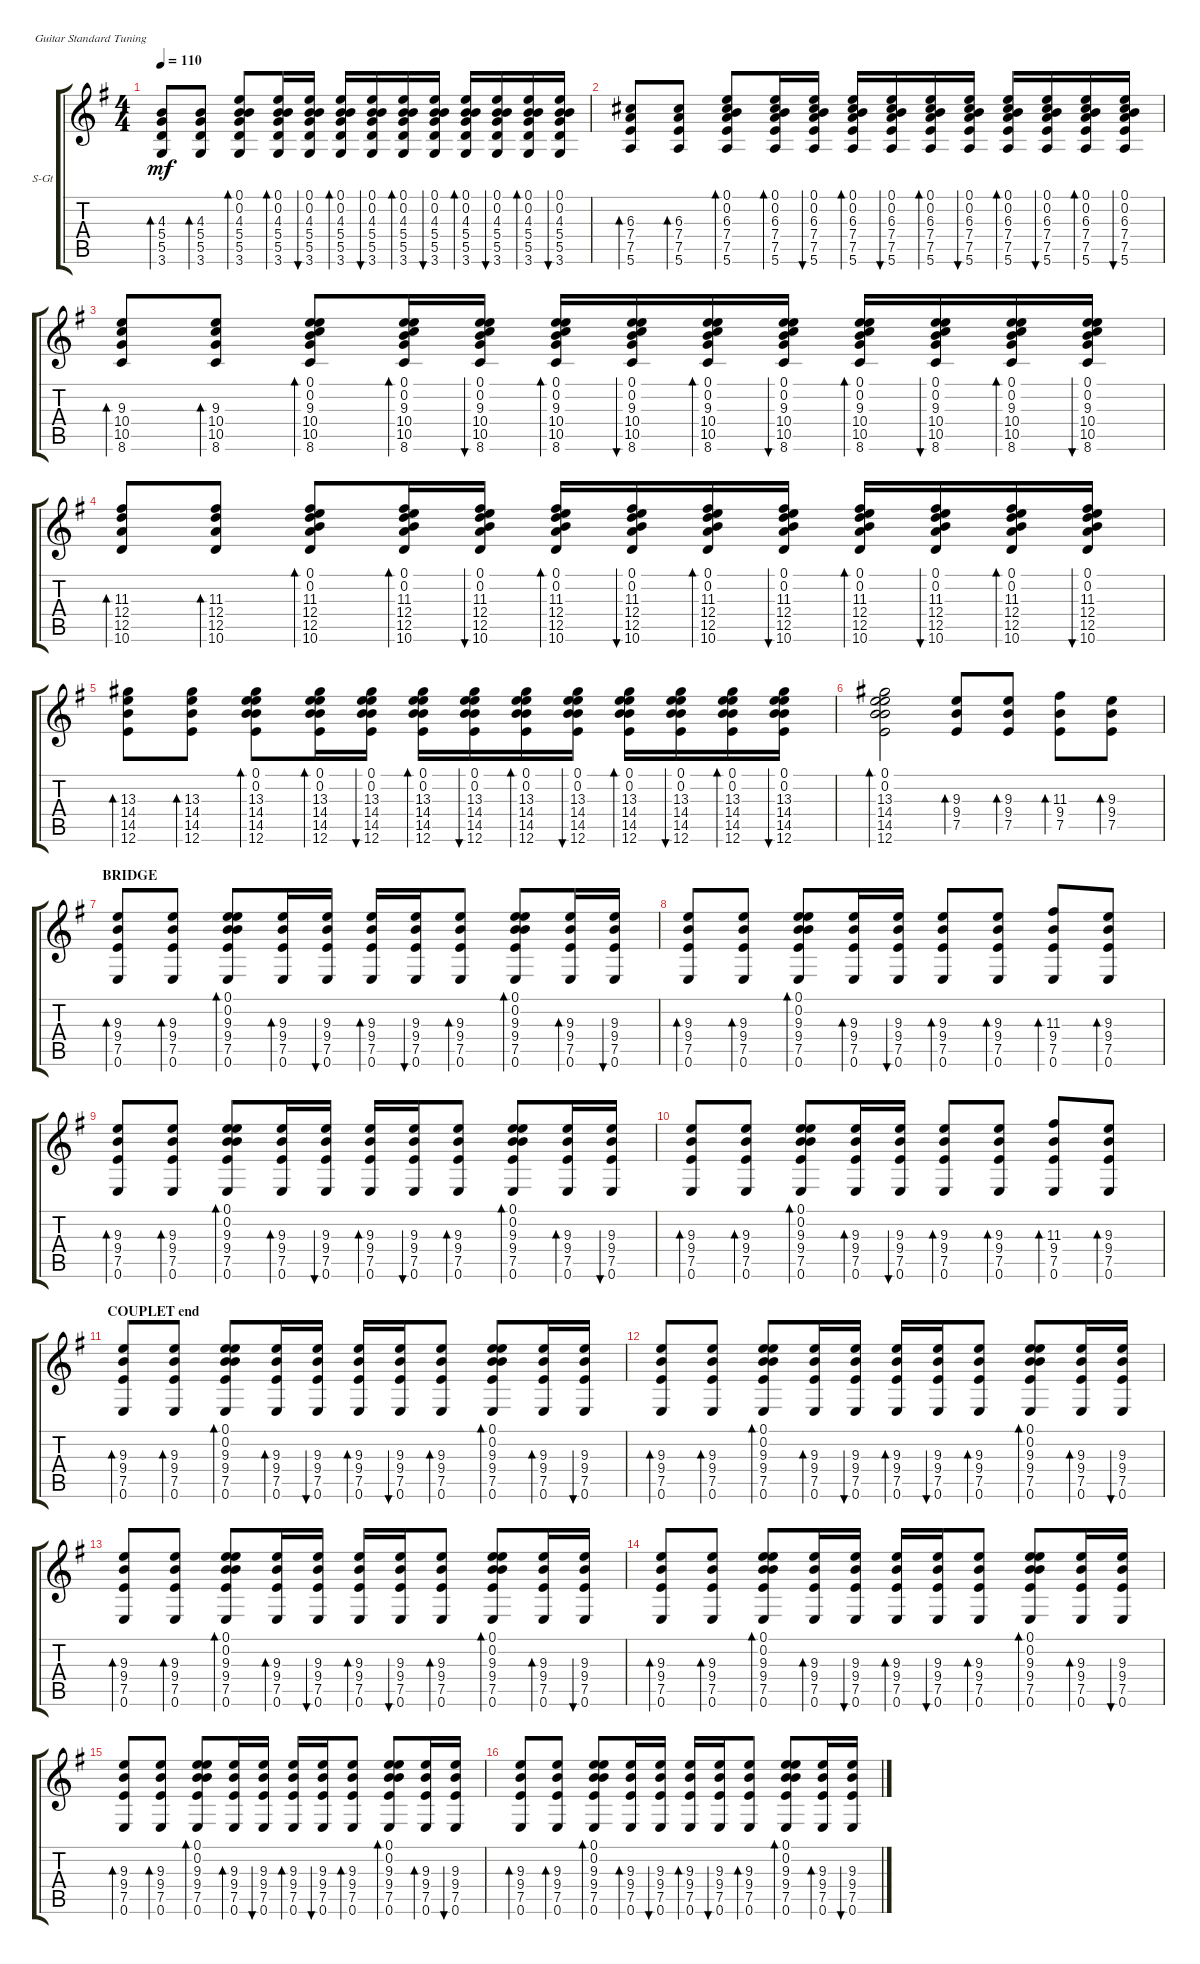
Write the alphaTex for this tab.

\defaultSystemsLayout 4
\bracketExtendMode groupsimilarinstruments
\firstSystemTrackNameOrientation horizontal
\otherSystemsTrackNameOrientation horizontal
\track ("Steel Guitar" "S-Gt") {instrument acousticguitarsteel}
\staff {score tabs}
\tuning (E4 B3 G3 D3 A2 E2)
\ts (4 4)
\tempo 110
\clef g2
\ks eminor
(5.5 5.4 4.3 3.6).8{bd 30 dy mf} (5.5 5.4 4.3 3.6).8{bd 30} (5.5 5.4 4.3 3.6 0.2 0.1).8{bd 30} (5.5 5.4 4.3 3.6 0.2 0.1).16{bd 30} (5.5 5.4 4.3 3.6 0.2 0.1).16{bu 30} (5.5 5.4 4.3 3.6 0.2 0.1).16{bd 30} (5.5 5.4 4.3 3.6 0.2 0.1).16{bu 30} (5.5 5.4 4.3 3.6 0.2 0.1).16{bd 30} (5.5 5.4 4.3 3.6 0.2 0.1).16{bu 30} (5.5 5.4 4.3 3.6 0.2 0.1).16{bd 30} (5.5 5.4 4.3 3.6 0.2 0.1).16{bu 30} (5.5 5.4 4.3 3.6 0.2 0.1).16{bd 30} (5.5 5.4 4.3 3.6 0.2 0.1).16{bu 30} |
(7.5 7.4 6.3 5.6).8{bd 30} (7.5 7.4 6.3 5.6).8{bd 30} (7.5 7.4 6.3 5.6 0.2 0.1).8{bd 30} (7.5 7.4 6.3 5.6 0.2 0.1).16{bd 30} (7.5 7.4 6.3 5.6 0.2 0.1).16{bu 30} (7.5 7.4 6.3 5.6 0.2 0.1).16{bd 30} (7.5 7.4 6.3 5.6 0.2 0.1).16{bu 30} (7.5 7.4 6.3 5.6 0.2 0.1).16{bd 30} (7.5 7.4 6.3 5.6 0.2 0.1).16{bu 30} (7.5 7.4 6.3 5.6 0.2 0.1).16{bd 30} (7.5 7.4 6.3 5.6 0.2 0.1).16{bu 30} (7.5 7.4 6.3 5.6 0.2 0.1).16{bd 30} (7.5 7.4 6.3 5.6 0.2 0.1).16{bu 30} |
(10.5 10.4 9.3 8.6).8{bd 30} (10.5 10.4 9.3 8.6).8{bd 30} (10.5 10.4 9.3 8.6 0.2 0.1).8{bd 30} (10.5 10.4 9.3 8.6 0.2 0.1).16{bd 30} (10.5 10.4 9.3 8.6 0.2 0.1).16{bu 30} (10.5 10.4 9.3 8.6 0.2 0.1).16{bd 30} (10.5 10.4 9.3 8.6 0.2 0.1).16{bu 30} (10.5 10.4 9.3 8.6 0.2 0.1).16{bd 30} (10.5 10.4 9.3 8.6 0.2 0.1).16{bu 30} (10.5 10.4 9.3 8.6 0.2 0.1).16{bd 30} (10.5 10.4 9.3 8.6 0.2 0.1).16{bu 30} (10.5 10.4 9.3 8.6 0.2 0.1).16{bd 30} (10.5 10.4 9.3 8.6 0.2 0.1).16{bu 30} |
(12.5 12.4 11.3 10.6).8{bd 30} (12.5 12.4 11.3 10.6).8{bd 30} (12.5 12.4 11.3 10.6 0.2 0.1).8{bd 30} (12.5 12.4 11.3 10.6 0.2 0.1).16{bd 30} (12.5 12.4 11.3 10.6 0.2 0.1).16{bu 30} (12.5 12.4 11.3 10.6 0.2 0.1).16{bd 30} (12.5 12.4 11.3 10.6 0.2 0.1).16{bu 30} (12.5 12.4 11.3 10.6 0.2 0.1).16{bd 30} (12.5 12.4 11.3 10.6 0.2 0.1).16{bu 30} (12.5 12.4 11.3 10.6 0.2 0.1).16{bd 30} (12.5 12.4 11.3 10.6 0.2 0.1).16{bu 30} (12.5 12.4 11.3 10.6 0.2 0.1).16{bd 30} (12.5 12.4 11.3 10.6 0.2 0.1).16{bu 30} |
(14.5 14.4 13.3 12.6).8{bd 30} (14.5 14.4 13.3 12.6).8{bd 30} (14.5 14.4 13.3 12.6 0.2 0.1).8{bd 30} (14.5 14.4 13.3 12.6 0.2 0.1).16{bd 30} (14.5 14.4 13.3 12.6 0.2 0.1).16{bu 30} (14.5 14.4 13.3 12.6 0.2 0.1).16{bd 30} (14.5 14.4 13.3 12.6 0.2 0.1).16{bu 30} (14.5 14.4 13.3 12.6 0.2 0.1).16{bd 30} (14.5 14.4 13.3 12.6 0.2 0.1).16{bu 30} (14.5 14.4 13.3 12.6 0.2 0.1).16{bd 30} (14.5 14.4 13.3 12.6 0.2 0.1).16{bu 30} (14.5 14.4 13.3 12.6 0.2 0.1).16{bd 30} (14.5 14.4 13.3 12.6 0.2 0.1).16{bu 30} |
(14.5 14.4 13.3 12.6 0.2 0.1).2{bd 30} (7.5 9.4 9.3).8{bd 30} (7.5 9.4 9.3).8{bd 30} (7.5 9.4 11.3).8{bd 30} (7.5 9.4 9.3).8{bd 30} |
\section ("" "BRIDGE")
(7.5 9.4 9.3 0.6).8{bd 30} (7.5 9.4 9.3 0.6).8{bd 30} (7.5 9.4 9.3 0.6 0.2 0.1).8{bd 30} (7.5 9.4 9.3 0.6).16{bd 30} (7.5 9.4 9.3 0.6).16{bu 30} (7.5 9.4 9.3 0.6).16{bd 30} (7.5 9.4 9.3 0.6).16{bu 30} (7.5 9.4 9.3 0.6).8{bd 30} (7.5 9.4 9.3 0.6 0.2 0.1).8{bd 30} (7.5 9.4 9.3 0.6).16{bd 30} (7.5 9.4 9.3 0.6).16{bu 30} |
(7.5 9.4 9.3 0.6).8{bd 30} (7.5 9.4 9.3 0.6).8{bd 30} (7.5 9.4 9.3 0.6 0.2 0.1).8{bd 30} (7.5 9.4 9.3 0.6).16{bd 30} (7.5 9.4 9.3 0.6).16{bu 30} (7.5 9.4 9.3 0.6).8{bd 30} (7.5 9.4 9.3 0.6).8{bd 30} (7.5 9.4 11.3 0.6).8{bd 30} (7.5 9.4 9.3 0.6).8{bd 30} |
(7.5 9.4 9.3 0.6).8{bd 30} (7.5 9.4 9.3 0.6).8{bd 30} (7.5 9.4 9.3 0.6 0.2 0.1).8{bd 30} (7.5 9.4 9.3 0.6).16{bd 30} (7.5 9.4 9.3 0.6).16{bu 30} (7.5 9.4 9.3 0.6).16{bd 30} (7.5 9.4 9.3 0.6).16{bu 30} (7.5 9.4 9.3 0.6).8{bd 30} (7.5 9.4 9.3 0.6 0.2 0.1).8{bd 30} (7.5 9.4 9.3 0.6).16{bd 30} (7.5 9.4 9.3 0.6).16{bu 30} |
(7.5 9.4 9.3 0.6).8{bd 30} (7.5 9.4 9.3 0.6).8{bd 30} (7.5 9.4 9.3 0.6 0.2 0.1).8{bd 30} (7.5 9.4 9.3 0.6).16{bd 30} (7.5 9.4 9.3 0.6).16{bu 30} (7.5 9.4 9.3 0.6).8{bd 30} (7.5 9.4 9.3 0.6).8{bd 30} (7.5 9.4 11.3 0.6).8{bd 30} (7.5 9.4 9.3 0.6).8{bd 30} |
\section ("" "COUPLET end")
(7.5 9.4 9.3 0.6).8{bd 30} (7.5 9.4 9.3 0.6).8{bd 30} (7.5 9.4 9.3 0.6 0.2 0.1).8{bd 30} (7.5 9.4 9.3 0.6).16{bd 30} (7.5 9.4 9.3 0.6).16{bu 30} (7.5 9.4 9.3 0.6).16{bd 30} (7.5 9.4 9.3 0.6).16{bu 30} (7.5 9.4 9.3 0.6).8{bd 30} (7.5 9.4 9.3 0.6 0.2 0.1).8{bd 30} (7.5 9.4 9.3 0.6).16{bd 30} (7.5 9.4 9.3 0.6).16{bu 30} |
(7.5 9.4 9.3 0.6).8{bd 30} (7.5 9.4 9.3 0.6).8{bd 30} (7.5 9.4 9.3 0.6 0.2 0.1).8{bd 30} (7.5 9.4 9.3 0.6).16{bd 30} (7.5 9.4 9.3 0.6).16{bu 30} (7.5 9.4 9.3 0.6).16{bd 30} (7.5 9.4 9.3 0.6).16{bu 30} (7.5 9.4 9.3 0.6).8{bd 30} (7.5 9.4 9.3 0.6 0.2 0.1).8{bd 30} (7.5 9.4 9.3 0.6).16{bd 30} (7.5 9.4 9.3 0.6).16{bu 30} |
(7.5 9.4 9.3 0.6).8{bd 30} (7.5 9.4 9.3 0.6).8{bd 30} (7.5 9.4 9.3 0.6 0.2 0.1).8{bd 30} (7.5 9.4 9.3 0.6).16{bd 30} (7.5 9.4 9.3 0.6).16{bu 30} (7.5 9.4 9.3 0.6).16{bd 30} (7.5 9.4 9.3 0.6).16{bu 30} (7.5 9.4 9.3 0.6).8{bd 30} (7.5 9.4 9.3 0.6 0.2 0.1).8{bd 30} (7.5 9.4 9.3 0.6).16{bd 30} (7.5 9.4 9.3 0.6).16{bu 30} |
(7.5 9.4 9.3 0.6).8{bd 30} (7.5 9.4 9.3 0.6).8{bd 30} (7.5 9.4 9.3 0.6 0.2 0.1).8{bd 30} (7.5 9.4 9.3 0.6).16{bd 30} (7.5 9.4 9.3 0.6).16{bu 30} (7.5 9.4 9.3 0.6).16{bd 30} (7.5 9.4 9.3 0.6).16{bu 30} (7.5 9.4 9.3 0.6).8{bd 30} (7.5 9.4 9.3 0.6 0.2 0.1).8{bd 30} (7.5 9.4 9.3 0.6).16{bd 30} (7.5 9.4 9.3 0.6).16{bu 30} |
(7.5 9.4 9.3 0.6).8{bd 30} (7.5 9.4 9.3 0.6).8{bd 30} (7.5 9.4 9.3 0.6 0.2 0.1).8{bd 30} (7.5 9.4 9.3 0.6).16{bd 30} (7.5 9.4 9.3 0.6).16{bu 30} (7.5 9.4 9.3 0.6).16{bd 30} (7.5 9.4 9.3 0.6).16{bu 30} (7.5 9.4 9.3 0.6).8{bd 30} (7.5 9.4 9.3 0.6 0.2 0.1).8{bd 30} (7.5 9.4 9.3 0.6).16{bd 30} (7.5 9.4 9.3 0.6).16{bu 30} |
(7.5 9.4 9.3 0.6).8{bd 30} (7.5 9.4 9.3 0.6).8{bd 30} (7.5 9.4 9.3 0.6 0.2 0.1).8{bd 30} (7.5 9.4 9.3 0.6).16{bd 30} (7.5 9.4 9.3 0.6).16{bu 30} (7.5 9.4 9.3 0.6).16{bd 30} (7.5 9.4 9.3 0.6).16{bu 30} (7.5 9.4 9.3 0.6).8{bd 30} (7.5 9.4 9.3 0.6 0.2 0.1).8{bd 30} (7.5 9.4 9.3 0.6).16{bd 30} (7.5 9.4 9.3 0.6).16{bu 30}
